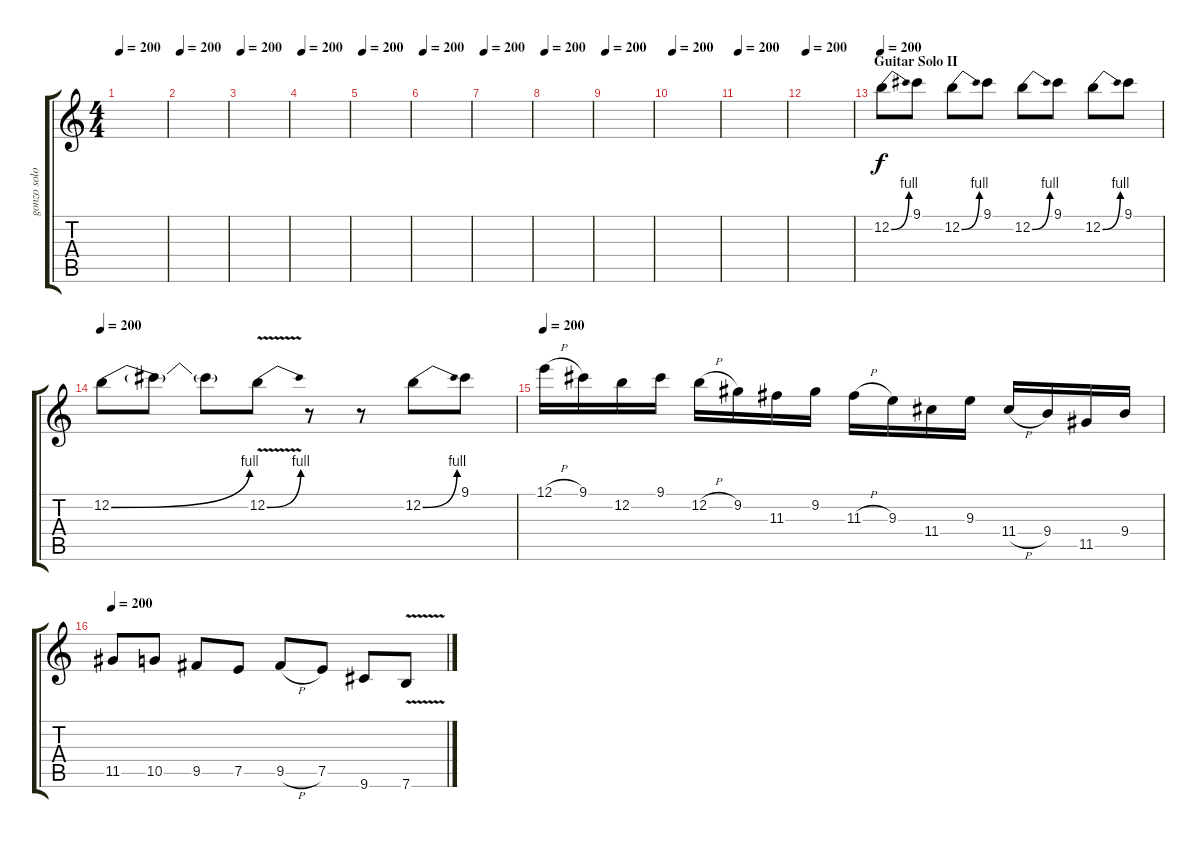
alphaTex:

\track ("gonzo solo" "gonzo solo") {instrument overdrivenguitar}
\staff {score tabs}
\tuning (E4 B3 G3 D3 A2 E2) {hide}
\ts (4 4)
\tempo 200
\clef g2
\ks c
|
\tempo 200
|
\tempo 200
|
\tempo 200
|
\tempo 200
|
\tempo 200
|
\tempo 200
|
\tempo 200
|
\tempo 200
|
\tempo 200
|
\tempo 200
|
\tempo 200
|
\section ("" "Guitar Solo II")
\tempo 200
12.2{be (bend 0 0 60 4)}.8 9.1.8 12.2{be (bend 0 0 60 4)}.8 9.1.8 12.2{be (bend 0 0 60 4)}.8 9.1.8 12.2{be (bend 0 0 60 4)}.8 9.1.8 |
\tempo 200
12.2{be (bend 0 0 60 4)}.8 12.2{t}.8 12.2{t}.8 12.2{be (bend 0 0 60 4) v}.8 r.8 r.8 12.2{be (bend 0 0 60 4)}.8 9.1.8 |
\tempo 200
12.1{h}.16 9.1.16 12.2.16 9.1.16 12.2{h}.16 9.2.16 11.3.16 9.2.16 11.3{h}.16 9.3.16 11.4.16 9.3.16 11.4{h}.16 9.4.16 11.5.16 9.4.16 |
\tempo 200
11.5.8 10.5.8 9.5.8 7.5.8 9.5{h}.8 7.5.8 9.6.8 7.6{v}.8
